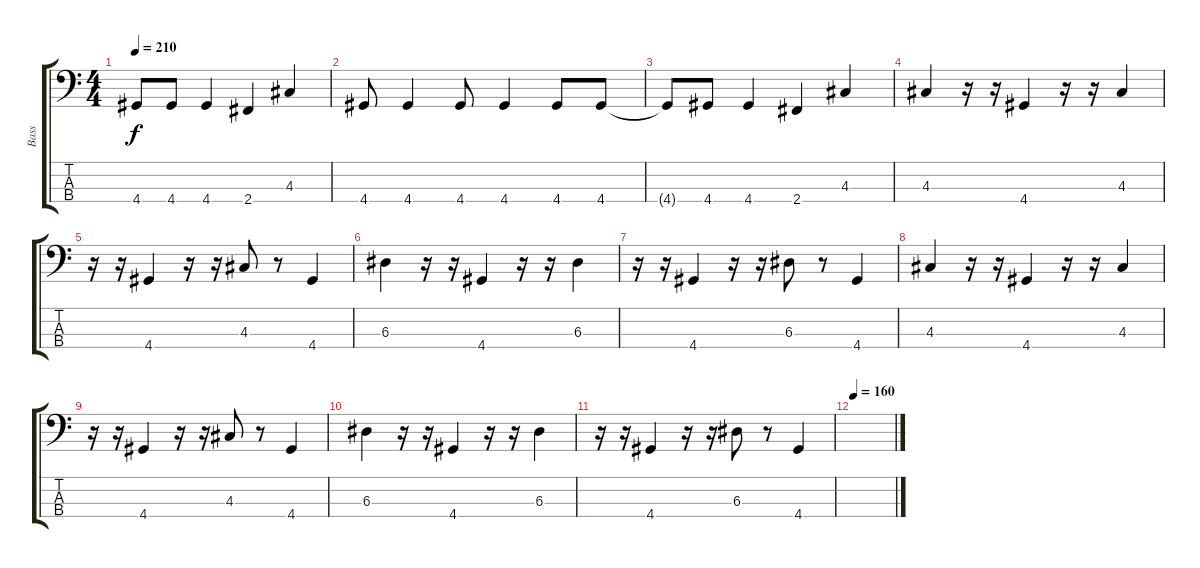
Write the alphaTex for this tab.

\track ("Bass" "Bass") {instrument electricbasspick}
\staff {score tabs}
\tuning (G2 D2 A1 E1) {hide}
\ts (4 4)
\tempo 210
\clef f4
\ks c
4.4{t}.8{dy f} 4.4.8 4.4.4 2.4.4 4.3.4 |
4.4.8 4.4.4 4.4.8 4.4.4 4.4.8 4.4.8 |
4.4{t}.8 4.4.8 4.4.4 2.4.4 4.3.4 |
4.3.4 r.16 r.16 4.4.4 r.16 r.16 4.3.4 |
r.16 r.16 4.4.4 r.16 r.16 4.3.8 r.8 4.4.4 |
6.3.4 r.16 r.16 4.4.4 r.16 r.16 6.3.4 |
r.16 r.16 4.4.4 r.16 r.16 6.3.8 r.8 4.4.4 |
4.3.4 r.16 r.16 4.4.4 r.16 r.16 4.3.4 |
r.16 r.16 4.4.4 r.16 r.16 4.3.8 r.8 4.4.4 |
6.3.4 r.16 r.16 4.4.4 r.16 r.16 6.3.4 |
r.16 r.16 4.4.4 r.16 r.16 6.3.8 r.8 4.4.4 |
\tempo 160
